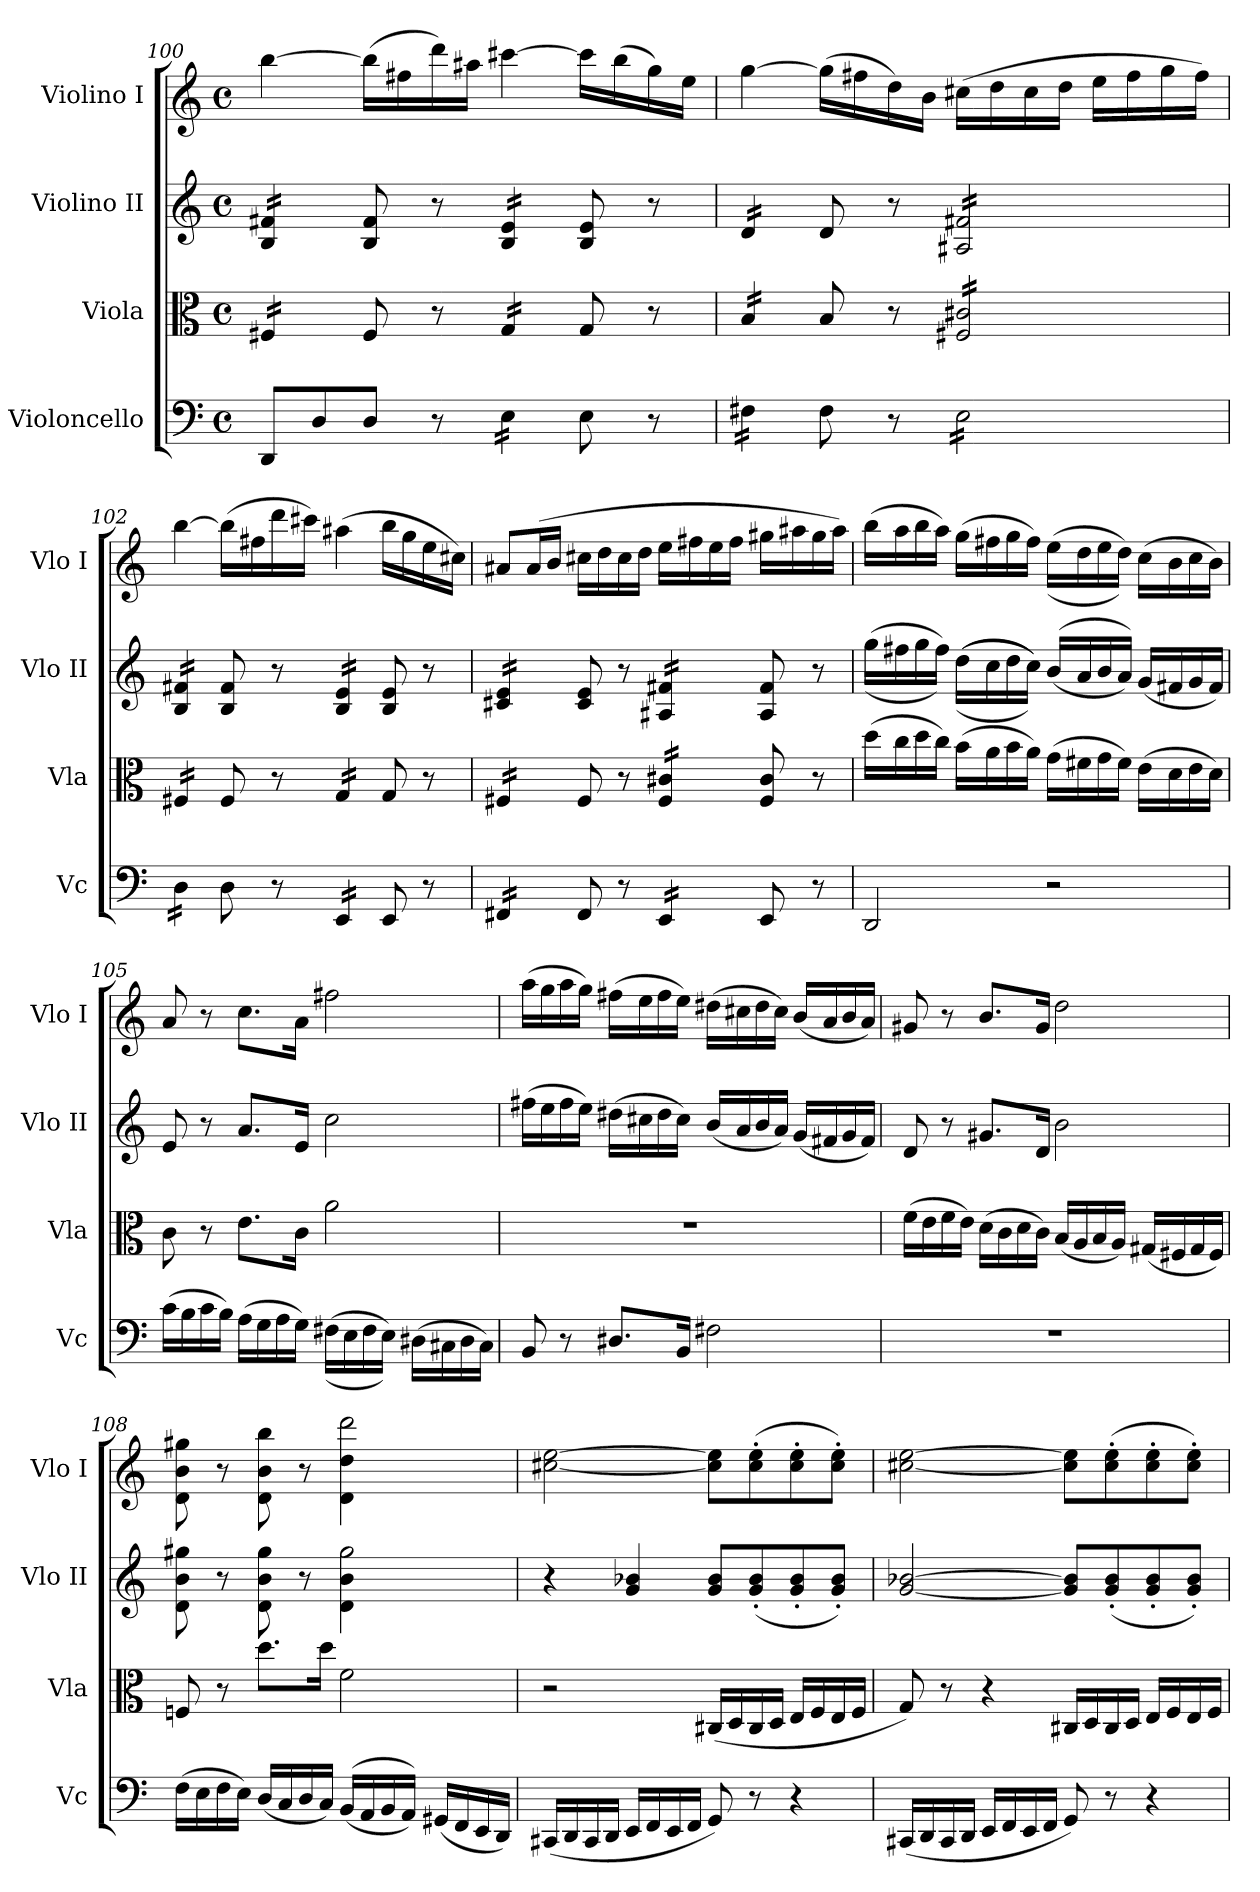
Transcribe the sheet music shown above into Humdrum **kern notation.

**kern	**kern	**kern	**kern
*part4	*part3	*part2	*part1
*staff4	*staff3	*staff2	*staff1
*I"Violoncello	*I"Viola	*I"Violino II	*I"Violino I
*I'Vc	*I'Vla	*I'Vlo II	*I'Vlo I
!!LO:LB:g=z
*clefF4	*clefC3	*clefG2	*clefG2
*k[]	*k[]	*k[]	*k[]
*M4/4	*M4/4	*M4/4	*M4/4
*met(c)	*met(c)	*met(c)	*met(c)
=100	=100	=100	=100
*	*tremolo	*	*
*	*	*tremolo	*
8DD/L	16F#X/LL	16B/ 16f#X/LL	[4bb\
.	16F#X/	16B/ 16f#X/	.
8D/	16F#X/	16B/ 16f#X/	.
.	16F#X/JJ	16B/ 16f#X/JJ	.
*	*	*Xtremolo	*
*	*Xtremolo	*	*
8D/J	8F#/	8B/ 8f#/	(16bb\LL]
.	.	.	16ff#X\
8r	8r	8r	16ddd\)
.	.	.	16aa#X\JJ
*tremolo	*	*	*
*	*tremolo	*	*
*	*	*tremolo	*
16E\LL	16G/LL	16B/ 16e/LL	[4ccc#X\
16E\	16G/	16B/ 16e/	.
16E\	16G/	16B/ 16e/	.
16E\JJ	16G/JJ	16B/ 16e/JJ	.
*	*	*Xtremolo	*
*	*Xtremolo	*	*
*Xtremolo	*	*	*
8E\	8G/	8B/ 8e/	16ccc#\LL]
.	.	.	(16bb\
8r	8r	8r	16gg\)
.	.	.	16ee\JJ
=101	=101	=101	=101
*tremolo	*	*	*
*	*tremolo	*	*
*	*	*tremolo	*
16F#X\LL	16B/LL	16d/LL	[4gg\
16F#X\	16B/	16d/	.
16F#X\	16B/	16d/	.
16F#X\JJ	16B/JJ	16d/JJ	.
*	*	*Xtremolo	*
*	*Xtremolo	*	*
*Xtremolo	*	*	*
8F#\	8B/	8d/	(16gg\LL]
.	.	.	16ff#X\
8r	8r	8r	16dd\)
.	.	.	16b\JJ
*tremolo	*	*	*
*	*tremolo	*	*
*	*	*tremolo	*
16E\LL	16F#X/ 16c#X/LL	16A#X/ 16f#X/LL	(16cc#X\LL
16E\	16F#X/ 16c#X/	16A#X/ 16f#X/	16dd\
16E\	16F#X/ 16c#X/	16A#X/ 16f#X/	16cc#\
16E\	16F#X/ 16c#X/	16A#X/ 16f#X/	16dd\JJ
16E\	16F#X/ 16c#X/	16A#X/ 16f#X/	16ee\LL
16E\	16F#X/ 16c#X/	16A#X/ 16f#X/	16ff#\
16E\	16F#X/ 16c#X/	16A#X/ 16f#X/	16gg\
16E\JJ	16F#X/ 16c#X/JJ	16A#X/ 16f#X/JJ	16ff#\JJ)
=102	=102	=102	=102
16D\LL	16F#X/LL	16B/ 16f#X/LL	[4bb\
16D\	16F#X/	16B/ 16f#X/	.
16D\	16F#X/	16B/ 16f#X/	.
16D\JJ	16F#X/JJ	16B/ 16f#X/JJ	.
*	*	*Xtremolo	*
*	*Xtremolo	*	*
*Xtremolo	*	*	*
8D\	8F#/	8B/ 8f#/	(16bb\LL]
.	.	.	16ff#X\
8r	8r	8r	16ddd\
.	.	.	16ccc#X\JJ)
*tremolo	*	*	*
*	*tremolo	*	*
*	*	*tremolo	*
16EE/LL	16G/LL	16B/ 16e/LL	(4aa#X\
16EE/	16G/	16B/ 16e/	.
16EE/	16G/	16B/ 16e/	.
16EE/JJ	16G/JJ	16B/ 16e/JJ	.
*	*	*Xtremolo	*
*	*Xtremolo	*	*
*Xtremolo	*	*	*
8EE/	8G/	8B/ 8e/	16bb\LL
.	.	.	16gg\
8r	8r	8r	16ee\
.	.	.	16cc#X\JJ)
=103	=103	=103	=103
*tremolo	*	*	*
*	*tremolo	*	*
*	*	*tremolo	*
16FF#X/LL	16F#X/LL	16c#X/ 16e/LL	8a#X/L
16FF#X/	16F#X/	16c#X/ 16e/	.
16FF#X/	16F#X/	16c#X/ 16e/	(16a#/L
16FF#X/JJ	16F#X/JJ	16c#X/ 16e/JJ	16b/JJ
*	*	*Xtremolo	*
*	*Xtremolo	*	*
*Xtremolo	*	*	*
8FF#/	8F#/	8c#/ 8e/	16cc#X\LL
.	.	.	16dd\
8r	8r	8r	16cc#\
.	.	.	16dd\JJ
*tremolo	*	*	*
*	*tremolo	*	*
*	*	*tremolo	*
16EE/LL	16F#/ 16c#X/LL	16A#X/ 16f#X/LL	16ee\LL
16EE/	16F#/ 16c#X/	16A#X/ 16f#X/	16ff#X\
16EE/	16F#/ 16c#X/	16A#X/ 16f#X/	16ee\
16EE/JJ	16F#/ 16c#X/JJ	16A#X/ 16f#X/JJ	16ff#\JJ
*	*	*Xtremolo	*
*	*Xtremolo	*	*
*Xtremolo	*	*	*
8EE/	8F#/ 8c#/	8A#/ 8f#/	16gg#X\LL
.	.	.	16aa#X\
8r	8r	8r	16gg#\
.	.	.	16aa#\JJ)
!!LO:PB:g=z
=104	=104	=104	=104
2DD/	(16dd\LL	((16gg\LL	(16bb\LL
.	16cc\	16ff#X\	16aa\
.	16dd\	16gg\	16bb\
.	16cc\JJ)	16ff#\JJ))	16aa\JJ)
.	(16b\LL	(((16dd\LL	(16gg\LL
.	16a\	16cc\	16ff#X\
.	16b\	16dd\	16gg\
.	16a\JJ)	16cc\JJ)))	16ff#\JJ)
2r	(16g\LL	((16b/LL	((16ee\LL
.	16f#X\	16a/	16dd\
.	16g\	16b/	16ee\
.	16f#\JJ)	16a/JJ))	16dd\JJ))
.	(16e\LL	(16g/LL	(16cc\LL
.	16d\	16f#X/	16b\
.	16e\	16g/	16cc\
.	16d\JJ)	16f#/JJ)	16b\JJ)
=105	=105	=105	=105
(16c\LL	8c\	8e/	8a/
16B\	.	.	.
16c\	8r	8r	8r
16B\JJ)	.	.	.
(16A\LL	8.e\L	8.a/L	8.cc\L
16G\	.	.	.
16A\	.	.	.
16G\JJ)	16c\Jk	16e/Jk	16a\Jk
((16F#X\LL	2a\	2cc\	2ff#X\
16E\	.	.	.
16F#\	.	.	.
16E\JJ))	.	.	.
(16D#X\LL	.	.	.
16C#X\	.	.	.
16D#\	.	.	.
16C#\JJ)	.	.	.
=106	=106	=106	=106
8BB/	1r	(16ff#X\LL	(16aa\LL
.	.	16ee\	16gg\
8r	.	16ff#\	16aa\
.	.	16ee\JJ)	16gg\JJ)
8.D#X/L	.	(16dd#X\LL	(16ff#X\LL
.	.	16cc#X\	16ee\
.	.	16dd#\	16ff#\
16BB/Jk	.	16cc#\JJ)	16ee\JJ)
2F#X\	.	(16b/LL	(16dd#X\LL
.	.	16a/	16cc#X\
.	.	16b/	16dd#\
.	.	16a/JJ)	16cc#\JJ)
.	.	(16g/LL	(16b/LL
.	.	16f#X/	16a/
.	.	16g/	16b/
.	.	16f#/JJ)	16a/JJ)
!!LO:LB:g=z
=107	=107	=107	=107
1r	(16f\LL	8d/	8g#X/
.	16e\	.	.
.	16f\	8r	8r
.	16e\JJ)	.	.
.	(16d\LL	8.g#X/L	8.b/L
.	16c\	.	.
.	16d\	.	.
.	16c\JJ)	16d/Jk	16g#/Jk
.	(16B/LL	2b\	2dd\
.	16A/	.	.
.	16B/	.	.
.	16A/JJ)	.	.
.	(16G#X/LL	.	.
.	16F#X/	.	.
.	16G#/	.	.
.	16F#/JJ)	.	.
=108	=108	=108	=108
(16F\LL	8Fn/	8d\ 8b\ 8gg#X\	8d\ 8b\ 8gg#X\
16E\	.	.	.
16F\	8r	8r	8r
16E\JJ)	.	.	.
(16D/LL	8.dd\L	8d\ 8b\ 8gg#\	8d\ 8b\ 8bb\
16C/	.	.	.
16D/	.	8r	8r
16C/JJ)	16dd\Jk	.	.
!	!	!LO:N:n=1:head=solid	!
!	!	!LO:N:n=2:head=solid	!LO:N:n=1:head=solid
!	!	!	!LO:N:n=2:head=solid
((16BB/LL	2f\	2d\ 2b\ 2gg#\	2d\ 2dd\ 2ddd\
16AA/	.	.	.
16BB/	.	.	.
16AA/JJ))	.	.	.
(16GG#X/LL	.	.	.
16FF/	.	.	.
16EE/	.	.	.
16DD/JJ)	.	.	.
=109	=109	=109	=109
(16CC#X/LL	2r	4r	[2cc#X\ [2ee\
16DD/	.	.	.
16CC#/	.	.	.
16DD/JJ	.	.	.
16EE/LL	.	4g/ 4b-X/	.
16FF/	.	.	.
16EE/	.	.	.
16FF/JJ	.	.	.
8GG/)	(16C#X/LL	8g/ 8b-/L	8cc#\] 8ee\]L
.	16D/	.	.
8r	16C#/	(8g/' 8b-/'	(8cc#\' 8ee\'
.	16D/JJ	.	.
4r	16E/LL	8g/' 8b-/'	8cc#\' 8ee\'
.	16F/	.	.
.	16E/	8g/' 8b-/'J)	8cc#\' 8ee\'J)
.	16F/JJ	.	.
!!LO:LB:g=z
=110	=110	=110	=110
(16CC#X/LL	8G/)	[2g/ [2b-X/	[2cc#X\ [2ee\
16DD/	.	.	.
16CC#/	8r	.	.
16DD/JJ	.	.	.
16EE/LL	4r	.	.
16FF/	.	.	.
16EE/	.	.	.
16FF/JJ	.	.	.
8GG/)	16C#X/LL	8g/] 8b-/]L	8cc#\] 8ee\]L
.	16D/	.	.
8r	16C#/	(8g/' 8b-/'	(8cc#\' 8ee\'
.	16D/JJ	.	.
4r	16E/LL	8g/' 8b-/'	8cc#\' 8ee\'
.	16F/	.	.
.	16E/	8g/' 8b-/'J)	8cc#\' 8ee\'J)
.	16F/JJ	.	.
=	=	=	=
*-	*-	*-	*-
